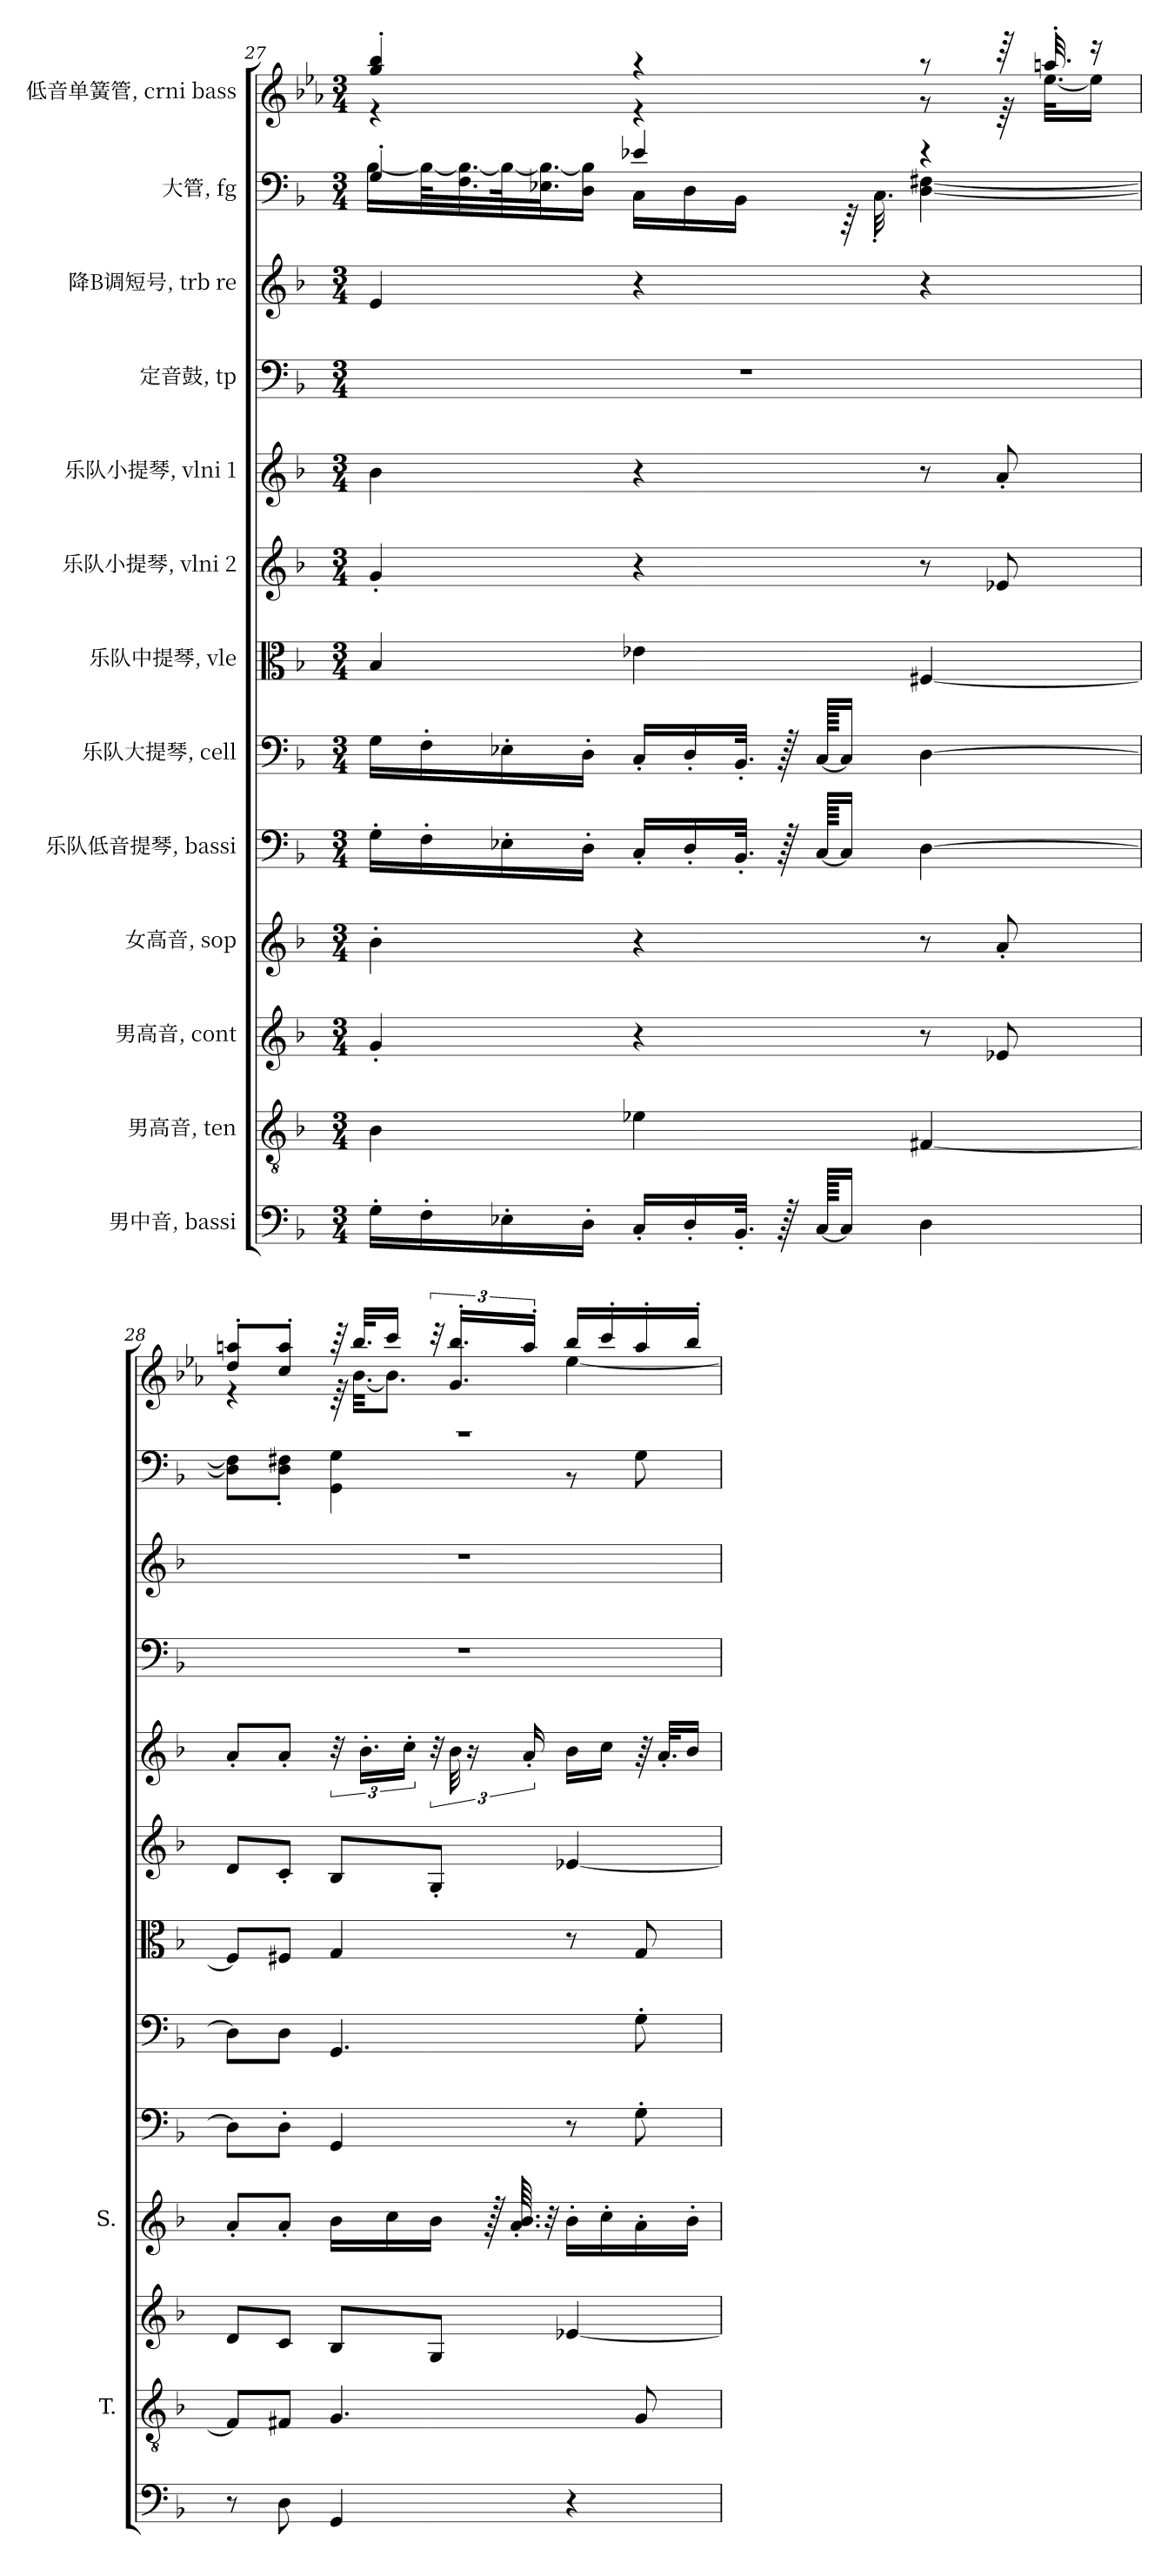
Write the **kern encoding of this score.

**kern	**kern	**kern	**kern	**kern	**kern	**kern	**kern	**kern	**kern	**kern	**kern	**kern
*part13	*part12	*part11	*part10	*part9	*part8	*part7	*part6	*part5	*part4	*part3	*part2	*part1
*staff13	*staff12	*staff11	*staff10	*staff9	*staff8	*staff7	*staff6	*staff5	*staff4	*staff3	*staff2	*staff1
*I"男中音, bassi	*I"男高音, ten	*I"男高音, cont	*I"女高音, sop	*I"乐队低音提琴, bassi	*I"乐队大提琴, cell	*I"乐队中提琴, vle	*I"乐队小提琴, vlni 2	*I"乐队小提琴, vlni 1	*I"定音鼓, tp	*I"降B调短号, trb re	*I"大管, fg	*I"低音单簧管, crni bass
*	*I'T.	*	*I'S.	*	*	*	*	*	*	*	*	*
!!LO:PB:g=z
*clefF4	*clefGv2	*clefG2	*clefG2	*clefF4	*clefF4	*clefC3	*clefG2	*clefG2	*clefF4	*clefG2	*clefF4	*clefG2
*	*	*	*	*ITrd7c12	*	*	*	*	*	*ITrd1c2	*	*ITrd8c14
*k[b-]	*k[b-]	*k[b-]	*k[b-]	*k[b-]	*k[b-]	*k[b-]	*k[b-]	*k[b-]	*k[b-]	*k[b-e-a-]	*k[b-]	*k[b-e-a-]
*M3/4	*M3/4	*M3/4	*M3/4	*M3/4	*M3/4	*M3/4	*M3/4	*M3/4	*M3/4	*M3/4	*M3/4	*M3/4
=27	=27	=27	=27	=27	=27	=27	=27	=27	=27	=27	=27	=27
*	*	*	*	*	*	*	*	*	*	*	*^	*^
16G'\LL	4B-\	4g'/	4b-'\	16GG'\LL	16G\LL	4B-/	4g'/	4b-\	2.r	4d/	4G'/	[16B-\LL	4g/' 4b-/'	4r
16F'\	.	.	.	16FF'\	16F'\	.	.	.	.	.	.	64B-\KL_	.	.
.	.	.	.	.	.	.	.	.	.	.	.	32.F\ 32.B-\_	.	.
16E-X'\	.	.	.	16EE-X'\	16E-X'\	.	.	.	.	.	.	64B-\K_	.	.
.	.	.	.	.	.	.	.	.	.	.	.	32.E-X\ 32.B-\_J	.	.
16D'\JJ	.	.	.	16DD'\JJ	16D'\JJ	.	.	.	.	.	.	16D\ 16B-\]JJ	.	.
16C'/LL	4e-X\	4r	4r	16CC'/LL	16C'/LL	4e-X\	4r	4r	.	4r	4e-X/	16C\LL	4r	4r
16D'/	.	.	.	16DD'/	16D'/	.	.	.	.	.	.	16D\	.	.
32.BB-'/JJk	.	.	.	32.BBB-'/JJk	32.BB-'/JJk	.	.	.	.	.	.	16BB-\JJ	.	.
128r	.	.	.	128r	128r	.	.	.	.	.	.	.	.	.
[128C/KKKLL	.	.	.	[128CC/KKKLL	[128C/KKKLL	.	.	.	.	.	.	.	.	.
16C/JJ]	.	.	.	16CC/JJ]	16C/JJ]	.	.	.	.	.	.	64r	.	.
.	.	.	.	.	.	.	.	.	.	.	.	32.C'\	.	.
4D\	[4F#X/	8r	8r	[4DD\	[4D\	[4F#X/	8r	8r	.	4r	4r	[4D\ [4F#X\	8r	8r
.	.	8e-X/	8a'/	.	.	.	8e-X/	8a'/	.	.	.	.	64r	64r
.	.	.	.	.	.	.	.	.	.	.	.	.	32.an'/	[32.e-\KLL
.	.	.	.	.	.	.	.	.	.	.	.	.	16r	16e-\JJ]
!!LO:PB:g=z	!!
=28	=28	=28	=28	=28	=28	=28	=28	=28	=28	=28	=28	=28	=28	=28
8r	8F#/L]	8d/L	8a'/L	8DD\L]	8D\L]	8F#/L]	8d/L	8a'/L	2.r	2.r	2.r	8D\] 8F#\]L	8d/' 8an/'L	4r
8D\	8F#X/J	8c/J	8a'/J	8DD'\J	8D\J	8F#X/J	8c'/J	8a'/J	.	.	.	8D\' 8F#X\'J	8c/' 8a/'J	.
4GG/	4.G/	8B-/L	16b-\LL	4GGG/	4.GG/	4G/	8B-/L	48r	.	.	.	4GG\ 4G\	64r	64r
.	.	.	.	.	.	.	.	.	.	.	.	.	32.b-/KLL	[32.B-\KKL
.	.	.	.	.	.	.	.	24.b-'\LL	.	.	.	.	.	.
.	.	.	16cc\	.	.	.	.	.	.	.	.	.	16cc/JJ	8.B-\J]
.	.	.	.	.	.	.	.	24cc'\JJ	.	.	.	.	.	.
.	.	8G/J	16b-\JJ	.	.	.	8G'/J	48r	.	.	.	.	48r	.
.	.	.	.	.	.	.	.	48b-\	.	.	.	.	24.G/' 24.b-/'LL	.
.	.	.	.	.	.	.	.	24r	.	.	.	.	.	.
.	.	.	128r	.	.	.	.	.	.	.	.	.	.	.
.	.	.	64.a/' 64.b-/'	.	.	.	.	.	.	.	.	.	.	.
.	.	.	.	.	.	.	.	24a'/	.	.	.	.	24a'/JJ	.
.	.	.	32r	.	.	.	.	.	.	.	.	.	.	.
4r	.	[4e-X/	16b-'\LL	8r	.	8r	[4e-X/	16b-\LL	.	.	.	8r	16b-/LL	[4e-\
.	.	.	16cc'\	.	.	.	.	16cc\JJ	.	.	.	.	16cc'/	.
.	8G/	.	16a'\	8GG'\	8G'\	8G/	.	64r	.	.	.	8G\	16a'/	.
.	.	.	.	.	.	.	.	32.a'/KLL	.	.	.	.	.	.
.	.	.	16b-'\JJ	.	.	.	.	16b-/JJ	.	.	.	.	16b-'/JJ	.
*	*	*	*	*	*	*	*	*	*	*	*v	*v	*	*
*	*	*	*	*	*	*	*	*	*	*	*	*v	*v
=	=	=	=	=	=	=	=	=	=	=	=	=
*-	*-	*-	*-	*-	*-	*-	*-	*-	*-	*-	*-	*-
